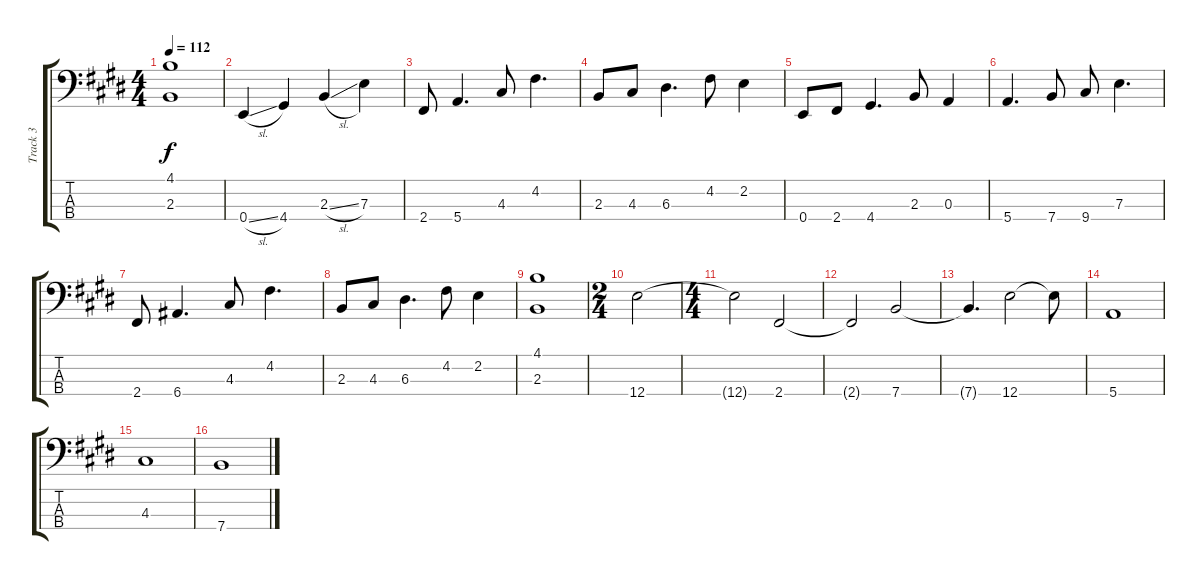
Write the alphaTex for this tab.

\track ("Track 3" "Track 3") {instrument electricbassfinger}
\staff {score tabs}
\tuning (G2 D2 A1 E1) {hide}
\ts (4 4)
\tempo 112
\clef f4
\ks e
(4.1 2.3).1{dy f} |
0.4{sl}.4 4.4.4 2.3{sl}.4 7.3.4 |
2.4.8 5.4.4{d} 4.3.8 4.2.4{d} |
2.3.8 4.3.8 6.3.4{d} 4.2.8 2.2.4 |
0.4.8 2.4.8 4.4.4{d} 2.3.8 0.3.4 |
5.4.4{d} 7.4.8 9.4.8 7.3.4{d} |
2.4.8 6.4.4{d} 4.3.8 4.2.4{d} |
2.3.8 4.3.8 6.3.4{d} 4.2.8 2.2.4 |
(4.1 2.3).1 |
\ts (2 4)
12.4.2 |
\ts (4 4)
12.4{t}.2 2.4.2 |
2.4{t}.2 7.4.2 |
7.4{t}.4{d} 12.4.2 12.4{t}.8 |
5.4.1 |
4.3.1 |
7.4.1
